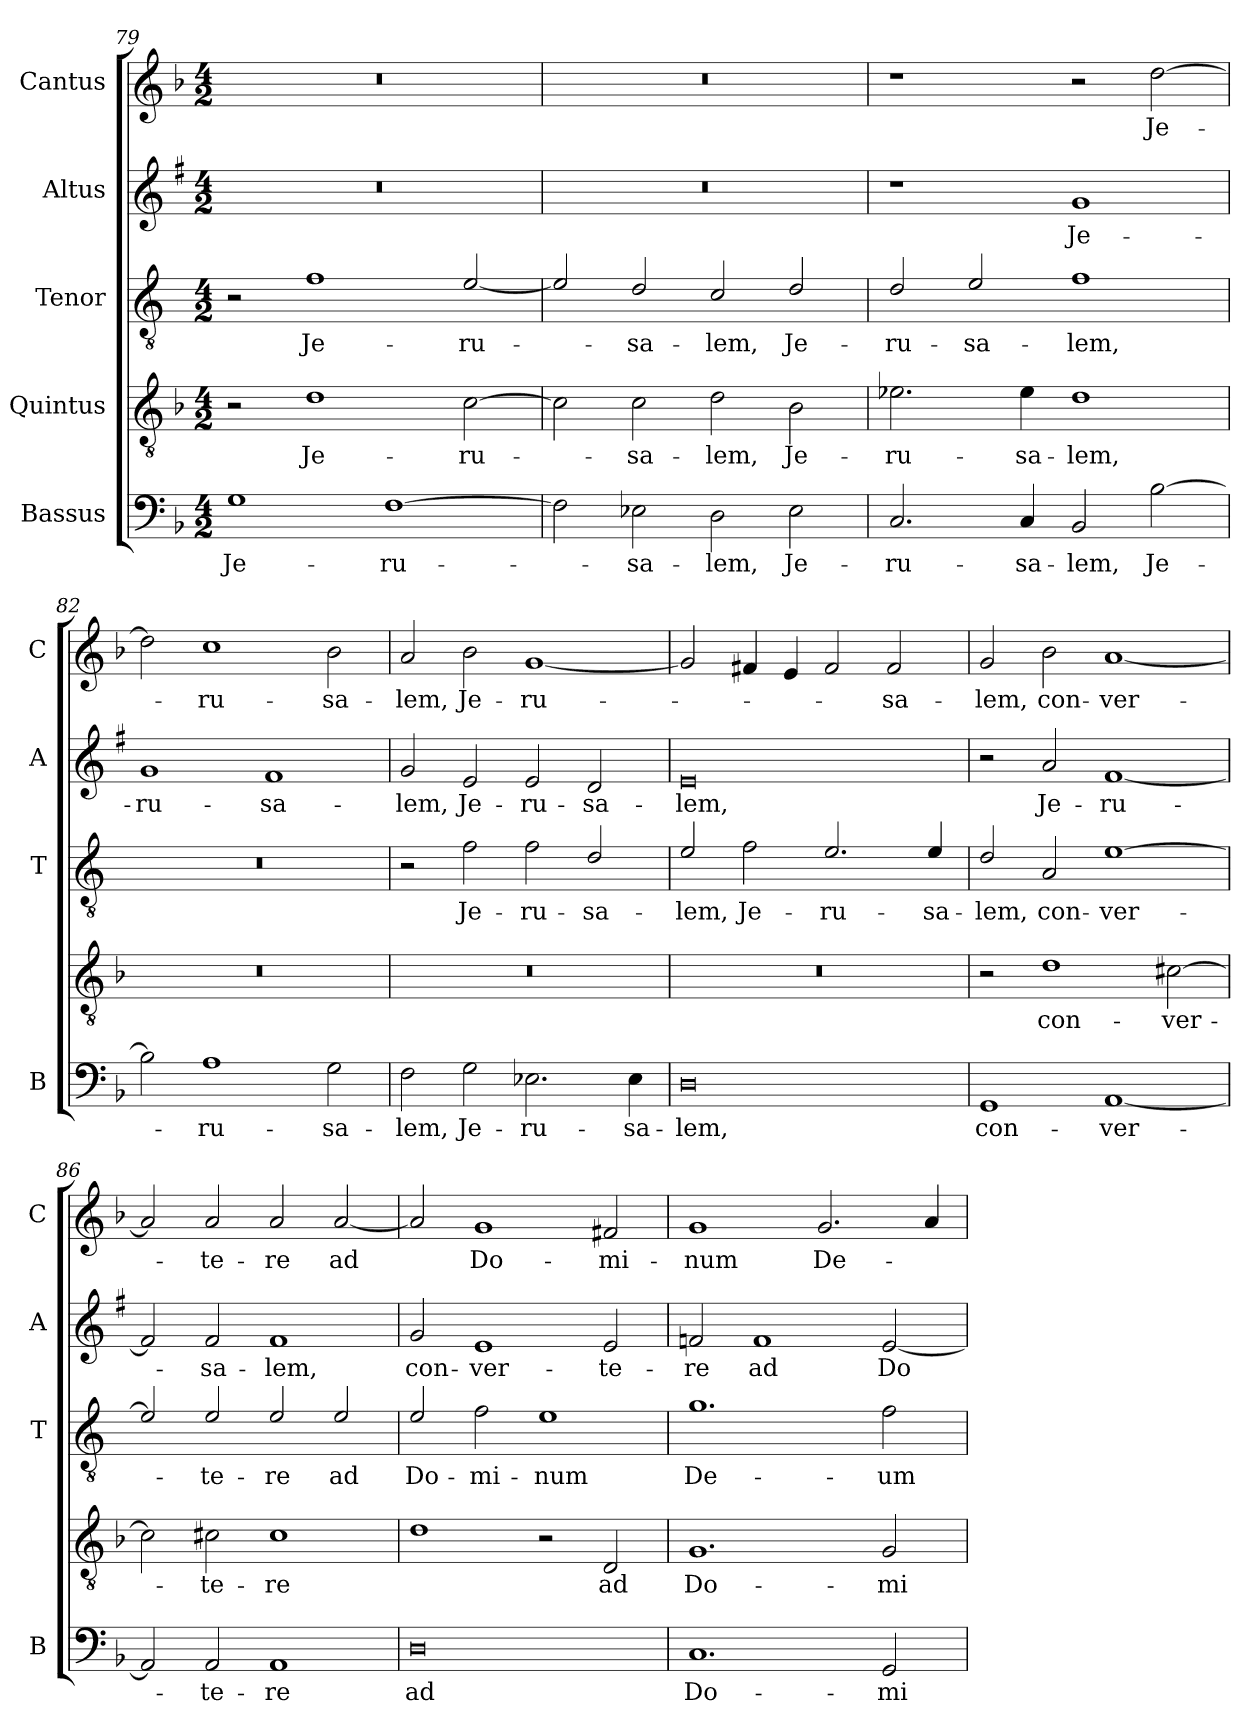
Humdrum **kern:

**kern	**text	**kern	**text	**kern	**text	**kern	**text	**kern	**text
*part5	*part5	*part4	*part4	*part3	*part3	*part2	*part2	*part1	*part1
*staff5	*staff5	*staff4	*staff4	*staff3	*staff3	*staff2	*staff2	*staff1	*staff1
*I"Bassus	*	*I"Quintus	*	*I"Tenor	*	*I"Altus	*	*I"Cantus	*
*I'B	*	*	*	*I'T	*	*I'A	*	*I'C	*
*clefF4	*	*clefGv2	*	*clefGv2	*	*clefG2	*	*clefG2	*
*	*	*	*	*ITrd4c7	*	*ITrd1c2	*	*	*
*k[b-]	*	*k[b-]	*	*k[b-]	*	*k[b-]	*	*k[b-]	*
*F:	*	*F:	*	*F:	*	*F:	*	*F:	*
*M4/2	*	*M4/2	*	*M4/2	*	*M4/2	*	*M4/2	*
=79	=79	=79	=79	=79	=79	=79	=79	=79	=79
!	!LO:LY:b	!	!	!	!	!	!	!	!
1G	Je-	2r	.	2r	.	0r	.	0r	.
!	!	!	!LO:LY:b	!	!LO:LY:b	!	!	!	!
.	.	1d	Je-	1B-	Je-	.	.	.	.
!	!LO:LY:b	!	!	!	!	!	!	!	!
[1F	-ru-	.	.	.	.	.	.	.	.
!	!	!	!LO:LY:b	!	!LO:LY:b	!	!	!	!
.	.	[2c\	-ru-	[2A/	-ru-	.	.	.	.
=80	=80	=80	=80	=80	=80	=80	=80	=80	=80
2F\]	.	2c\]	.	2A/]	.	0r	.	0r	.
!	!LO:LY:b	!	!LO:LY:b	!	!LO:LY:b	!	!	!	!
2E-X\	-sa-	2c\	-sa-	2G/	-sa-	.	.	.	.
!	!LO:LY:b	!	!LO:LY:b	!	!LO:LY:b	!	!	!	!
2D\	-lem,	2d\	-lem,	2F/	-lem,	.	.	.	.
!	!LO:LY:b	!	!LO:LY:b	!	!LO:LY:b	!	!	!	!
2E-\	Je-	2B-\	Je-	2G/	Je-	.	.	.	.
=81	=81	=81	=81	=81	=81	=81	=81	=81	=81
!	!LO:LY:b	!	!LO:LY:b	!	!LO:LY:b	!	!	!	!
2.C/	-ru-	2.e-X\	-ru-	2G/	-ru-	1r	.	1r	.
!	!	!	!	!	!LO:LY:b	!	!	!	!
.	.	.	.	2A/	-sa-	.	.	.	.
!	!LO:LY:b	!	!LO:LY:b	!	!	!	!	!	!
4C/	-sa-	4e-\	-sa-	.	.	.	.	.	.
!	!LO:LY:b	!	!LO:LY:b	!	!LO:LY:b	!	!LO:LY:b	!	!
2BB-/	-lem,	1d	-lem,	1B-	-lem,	1f	Je-	2r	.
!	!LO:LY:b	!	!	!	!	!	!	!	!LO:LY:b
[2B-\	Je-	.	.	.	.	.	.	[2dd\	Je-
=82	=82	=82	=82	=82	=82	=82	=82	=82	=82
!	!	!	!	!	!	!	!LO:LY:b	!	!
2B-\]	.	0r	.	0r	.	1f	-ru-	2dd\]	.
!	!LO:LY:b	!	!	!	!	!	!	!	!LO:LY:b
1A	-ru-	.	.	.	.	.	.	1cc	-ru-
!	!	!	!	!	!	!	!LO:LY:b	!	!
.	.	.	.	.	.	1e	-sa-	.	.
!	!LO:LY:b	!	!	!	!	!	!	!	!LO:LY:b
2G\	-sa-	.	.	.	.	.	.	2b-\	-sa-
!!LO:PB:g=z
=83	=83	=83	=83	=83	=83	=83	=83	=83	=83
!	!LO:LY:b	!	!	!	!	!	!LO:LY:b	!	!LO:LY:b
2F\	-lem,	0r	.	2r	.	2f/	-lem,	2a/	-lem,
!	!LO:LY:b	!	!	!	!LO:LY:b	!	!LO:LY:b	!	!LO:LY:b
2G\	Je-	.	.	2B-\	Je-	2d/	Je-	2b-\	Je-
!	!LO:LY:b	!	!	!	!LO:LY:b	!	!LO:LY:b	!	!LO:LY:b
2.E-X\	-ru-	.	.	2B-\	-ru-	2d/	-ru-	[1g	-ru-
!	!	!	!	!	!LO:LY:b	!	!LO:LY:b	!	!
.	.	.	.	2G/	-sa-	2c/	-sa-	.	.
!	!LO:LY:b	!	!	!	!	!	!	!	!
4E-\	-sa-	.	.	.	.	.	.	.	.
=84	=84	=84	=84	=84	=84	=84	=84	=84	=84
!	!LO:LY:b	!	!	!	!LO:LY:b	!	!LO:LY:b	!	!
0D	-lem,	0r	.	2A/	-lem,	0d	-lem,	2g/]	.
!	!	!	!	!	!LO:LY:b	!	!	!	!
.	.	.	.	2B-\	Je-	.	.	4f#X/	.
.	.	.	.	.	.	.	.	4e/	.
!	!	!	!	!	!LO:LY:b	!	!	!	!
.	.	.	.	2.A/	-ru-	.	.	2f#/	.
!	!	!	!	!	!	!	!	!	!LO:LY:b
.	.	.	.	.	.	.	.	2f#/	-sa-
!	!	!	!	!	!LO:LY:b	!	!	!	!
.	.	.	.	4A/	-sa-	.	.	.	.
=85	=85	=85	=85	=85	=85	=85	=85	=85	=85
!	!LO:LY:b	!	!	!	!LO:LY:b	!	!	!	!LO:LY:b
1GG	con-	2r	.	2G/	-lem,	2r	.	2g/	-lem,
!	!	!	!LO:LY:b	!	!LO:LY:b	!	!LO:LY:b	!	!LO:LY:b
.	.	1d	con-	2D/	con-	2g/	Je-	2b-\	con-
!	!LO:LY:b	!	!	!	!LO:LY:b	!	!LO:LY:b	!	!LO:LY:b
[1AA	-ver-	.	.	[1A	-ver-	[1e	-ru-	[1a	-ver-
!	!	!	!LO:LY:b	!	!	!	!	!	!
.	.	[2c#X\	-ver-	.	.	.	.	.	.
=86	=86	=86	=86	=86	=86	=86	=86	=86	=86
2AA/]	.	2c#\]	.	2A/]	.	2e/]	.	2a/]	.
!	!LO:LY:b	!	!LO:LY:b	!	!LO:LY:b	!	!LO:LY:b	!	!LO:LY:b
2AA/	-te-	2c#X\	-te-	2A/	-te-	2e/	-sa-	2a/	-te-
!	!LO:LY:b	!	!LO:LY:b	!	!LO:LY:b	!	!LO:LY:b	!	!LO:LY:b
1AA	-re	1c#	-re	2A/	-re	1e	-lem,	2a/	-re
!	!	!	!	!	!LO:LY:b	!	!	!	!LO:LY:b
.	.	.	.	2A/	ad	.	.	[2a/	ad
!!LO:LB:g=z
=87	=87	=87	=87	=87	=87	=87	=87	=87	=87
!	!LO:LY:b	!	!	!	!LO:LY:b	!	!LO:LY:b	!	!
0D	ad	1d	.	2A/	Do-	2f/	con-	2a/]	.
!	!	!	!	!	!LO:LY:b	!	!LO:LY:b	!	!LO:LY:b
.	.	.	.	2B-\	-mi-	1d	-ver-	1g	Do-
!	!	!	!	!	!LO:LY:b	!	!	!	!
.	.	2r	.	1A	-num	.	.	.	.
!	!	!	!LO:LY:b	!	!	!	!LO:LY:b	!	!LO:LY:b
.	.	2D/	ad	.	.	2d/	-te-	2f#X/	-mi-
=88	=88	=88	=88	=88	=88	=88	=88	=88	=88
!	!LO:LY:b	!	!LO:LY:b	!	!LO:LY:b	!	!LO:LY:b	!	!LO:LY:b
1.C	Do-	1.G	Do-	1.c	De-	2e-X/	-re	1g	-num
!	!	!	!	!	!	!	!LO:LY:b	!	!
.	.	.	.	.	.	1e-	ad	.	.
!	!	!	!	!	!	!	!	!	!LO:LY:b
.	.	.	.	.	.	.	.	2.g/	De-
!	!LO:LY:b	!	!LO:LY:b	!	!LO:LY:b	!	!LO:LY:b	!	!
2GG/	-mi-	2G/	-mi-	2B-\	-um	[2d/	Do-	.	.
.	.	.	.	.	.	.	.	4a/	.
=	=	=	=	=	=	=	=	=	=
*-	*-	*-	*-	*-	*-	*-	*-	*-	*-
